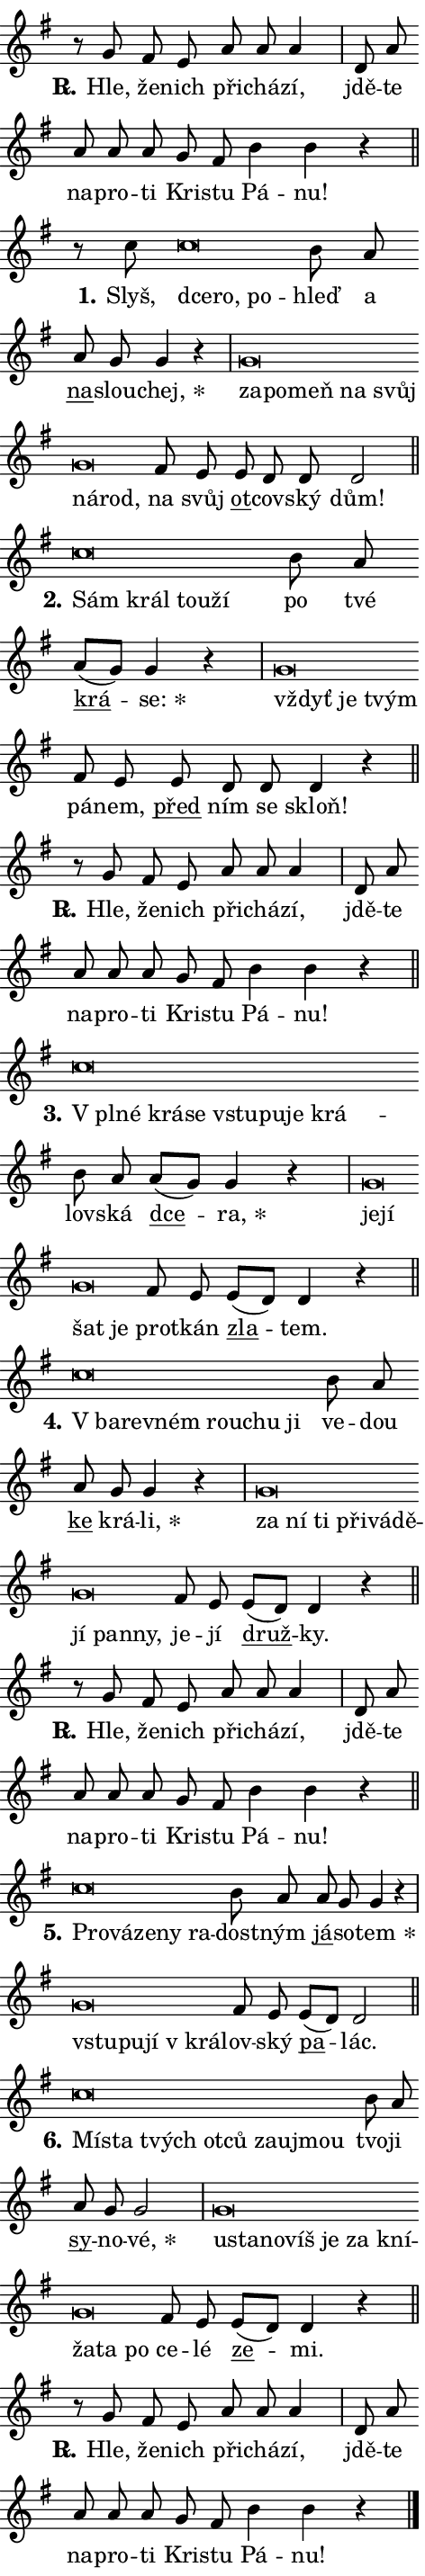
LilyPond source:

\version "2.24.0"
\header { tagline = "" }
\paper {
  indent = 0\cm
  top-margin = 0\cm
  right-margin = 0.13\cm % to fit lyric hyphens
  bottom-margin = 0\cm
  left-margin = 0\cm
  paper-width = 8\cm
  page-breaking = #ly:one-page-breaking
  system-system-spacing.basic-distance = #11
  score-system-spacing.basic-distance = #11
  ragged-last = ##f
}


%% Author: Thomas Morley
%% https://lists.gnu.org/archive/html/lilypond-user/2020-05/msg00002.html
#(define (line-position grob)
"Returns position of @var[grob} in current system:
   @code{'start}, if at first time-step
   @code{'end}, if at last time-step
   @code{'middle} otherwise
"
  (let* ((col (ly:item-get-column grob))
         (ln (ly:grob-object col 'left-neighbor))
         (rn (ly:grob-object col 'right-neighbor))
         (col-to-check-left (if (ly:grob? ln) ln col))
         (col-to-check-right (if (ly:grob? rn) rn col))
         (break-dir-left
           (and
             (ly:grob-property col-to-check-left 'non-musical #f)
             (ly:item-break-dir col-to-check-left)))
         (break-dir-right
           (and
             (ly:grob-property col-to-check-right 'non-musical #f)
             (ly:item-break-dir col-to-check-right))))
        (cond ((eqv? 1 break-dir-left) 'start)
              ((eqv? -1 break-dir-right) 'end)
              (else 'middle))))

#(define (tranparent-at-line-position vctor)
  (lambda (grob)
  "Relying on @code{line-position} select the relevant enry from @var{vctor}.
Used to determine transparency,"
    (case (line-position grob)
      ((end) (not (vector-ref vctor 0)))
      ((middle) (not (vector-ref vctor 1)))
      ((start) (not (vector-ref vctor 2))))))

noteHeadBreakVisibility =
#(define-music-function (break-visibility)(vector?)
"Makes @code{NoteHead}s transparent relying on @var{break-visibility}"
#{
  \override NoteHead.transparent =
    #(tranparent-at-line-position break-visibility)
#})

#(define delete-ledgers-for-transparent-note-heads
  (lambda (grob)
    "Reads whether a @code{NoteHead} is transparent.
If so this @code{NoteHead} is removed from @code{'note-heads} from
@var{grob}, which is supposed to be @code{LedgerLineSpanner}.
As a result ledgers are not printed for this @code{NoteHead}"
    (let* ((nhds-array (ly:grob-object grob 'note-heads))
           (nhds-list
             (if (ly:grob-array? nhds-array)
                 (ly:grob-array->list nhds-array)
                 '()))
           ;; Relies on the transparent-property being done before
           ;; Staff.LedgerLineSpanner.after-line-breaking is executed.
           ;; This is fragile ...
           (to-keep
             (remove
               (lambda (nhd)
                 (ly:grob-property nhd 'transparent #f))
               nhds-list)))
      ;; TODO find a better method to iterate over grob-arrays, similiar
      ;; to filter/remove etc for lists
      ;; For now rebuilt from scratch
      (set! (ly:grob-object grob 'note-heads)  '())
      (for-each
        (lambda (nhd)
          (ly:pointer-group-interface::add-grob grob 'note-heads nhd))
        to-keep))))

squashNotes = {
  \override NoteHead.X-extent = #'(-0.2 . 0.2)
  \override NoteHead.Y-extent = #'(-0.75 . 0)
  \override NoteHead.stencil =
    #(lambda (grob)
       (let ((pos (ly:grob-property grob 'staff-position)))
         (begin
           (if (< pos -7) (display "ERROR: Lower brevis then expected\n") (display ""))
           (if (<= pos -6) ly:text-interface::print ly:note-head::print))))
}
unSquashNotes = {
  \revert NoteHead.X-extent
  \revert NoteHead.Y-extent
  \revert NoteHead.stencil
}

hideNotes = \noteHeadBreakVisibility #begin-of-line-visible
unHideNotes = \noteHeadBreakVisibility #all-visible

% work-around for resetting accidentals
% https://lilypond.org/doc/v2.23/Documentation/notation/displaying-rhythms#unmetered-music
cadenzaMeasure = {
  \cadenzaOff
  \partial 1024 s1024
  \cadenzaOn
}

#(define-markup-command (accent layout props text) (markup?)
  "Underline accented syllable"
  (interpret-markup layout props
    #{\markup \override #'(offset . 4.3) \underline { #text }#}))

responsum = \markup \concat {
  "R" \hspace #-1.05 \path #0.1 #'((moveto 0 0.07) (lineto 0.9 0.8)) \hspace #0.05 "."
}

spaceSize = #0.6828661417322834 % exact space size for TeX Gyre Schola

\layout {
  \context {
    \Staff
    \remove "Time_signature_engraver"
    \override LedgerLineSpanner.after-line-breaking = #delete-ledgers-for-transparent-note-heads
  }
  \context {
    \Lyrics {
      \override LyricSpace.minimum-distance = \spaceSize
      \override LyricText.font-name = #"TeX Gyre Schola"
      \override LyricText.font-size = 1
      \override StanzaNumber.font-name = #"TeX Gyre Schola Bold"
      \override StanzaNumber.font-size = 1
    }
  }
  \context {
    \Score 
    \override NoteHead.text =
      #(lambda (grob) 
        (let ((pos (ly:grob-property grob 'staff-position)))
          #{\markup {
            \combine
              \halign #-0.55 \raise #(if (= pos -6) 0 0.5) \override #'(thickness . 2) \draw-line #'(3.2 . 0)
              \musicglyph "noteheads.sM1"
          }#}))
  }
}

% magnetic-lyrics.ily
%
%   written by
%     Jean Abou Samra <jean@abou-samra.fr>
%     Werner Lemberg <wl@gnu.org>
%
%   adapted by
%     Jiri Hon <jiri.hon@gmail.com>
%
% Version 2022-Apr-15

% https://www.mail-archive.com/lilypond-user@gnu.org/msg149350.html

#(define (Left_hyphen_pointer_engraver context)
   "Collect syllable-hyphen-syllable occurrences in lyrics and store
them in properties.  This engraver only looks to the left.  For
example, if the lyrics input is @code{foo -- bar}, it does the
following.

@itemize @bullet
@item
Set the @code{text} property of the @code{LyricHyphen} grob between
@q{foo} and @q{bar} to @code{foo}.

@item
Set the @code{left-hyphen} property of the @code{LyricText} grob with
text @q{foo} to the @code{LyricHyphen} grob between @q{foo} and
@q{bar}.
@end itemize

Use this auxiliary engraver in combination with the
@code{lyric-@/text::@/apply-@/magnetic-@/offset!} hook."
   (let ((hyphen #f)
         (text #f))
     (make-engraver
      (acknowledgers
       ((lyric-syllable-interface engraver grob source-engraver)
        (set! text grob)))
      (end-acknowledgers
       ((lyric-hyphen-interface engraver grob source-engraver)
        ;(when (not (grob::has-interface grob 'lyric-space-interface))
          (set! hyphen grob)));)
      ((stop-translation-timestep engraver)
       (when (and text hyphen)
         (ly:grob-set-object! text 'left-hyphen hyphen))
       (set! text #f)
       (set! hyphen #f)))))

#(define (lyric-text::apply-magnetic-offset! grob)
   "If the space between two syllables is less than the value in
property @code{LyricText@/.details@/.squash-threshold}, move the right
syllable to the left so that it gets concatenated with the left
syllable.

Use this function as a hook for
@code{LyricText@/.after-@/line-@/breaking} if the
@code{Left_@/hyphen_@/pointer_@/engraver} is active."
   (let ((hyphen (ly:grob-object grob 'left-hyphen #f)))
     (when hyphen
       (let ((left-text (ly:spanner-bound hyphen LEFT)))
         (when (grob::has-interface left-text 'lyric-syllable-interface)
           (let* ((common (ly:grob-common-refpoint grob left-text X))
                  (this-x-ext (ly:grob-extent grob common X))
                  (left-x-ext
                   (begin
                     ;; Trigger magnetism for left-text.
                     (ly:grob-property left-text 'after-line-breaking)
                     (ly:grob-extent left-text common X)))
                  ;; `delta` is the gap width between two syllables.
                  (delta (- (interval-start this-x-ext)
                            (interval-end left-x-ext)))
                  (details (ly:grob-property grob 'details))
                  (threshold (assoc-get 'squash-threshold details 0.2)))
             (when (< delta threshold)
               (let* (;; We have to manipulate the input text so that
                      ;; ligatures crossing syllable boundaries are not
                      ;; disabled.  For languages based on the Latin
                      ;; script this is essentially a beautification.
                      ;; However, for non-Western scripts it can be a
                      ;; necessity.
                      (lt (ly:grob-property left-text 'text))
                      (rt (ly:grob-property grob 'text))
                      (is-space (grob::has-interface hyphen 'lyric-space-interface))
                      (space (if is-space " " ""))
                      (extra-delta (if is-space spaceSize 0))
                      ;; Append new syllable.
                      (ltrt-space (if (and (string? lt) (string? rt))
                                (string-append lt space rt)
                                (make-concat-markup (list lt space rt))))
                      ;; Right-align `ltrt` to the right side.
                      (ltrt-space-markup (grob-interpret-markup
                               grob
                               (make-translate-markup
                                (cons (interval-length this-x-ext) 0)
                                (make-right-align-markup ltrt-space)))))
                 (begin
                   ;; Don't print `left-text`.
                   (ly:grob-set-property! left-text 'stencil #f)
                   ;; Set text and stencil (which holds all collected
                   ;; syllables so far) and shift it to the left.
                   (ly:grob-set-property! grob 'text ltrt-space)
                   (ly:grob-set-property! grob 'stencil ltrt-space-markup)
                   (ly:grob-translate-axis! grob (- (- delta extra-delta)) X))))))))))


#(define (lyric-hyphen::displace-bounds-first grob)
   ;; Make very sure this callback isn't triggered too early.
   (let ((left (ly:spanner-bound grob LEFT))
         (right (ly:spanner-bound grob RIGHT)))
     (ly:grob-property left 'after-line-breaking)
     (ly:grob-property right 'after-line-breaking)
     (ly:lyric-hyphen::print grob)))

squashThreshold = #0.4

\layout {
  \context {
    \Lyrics
    \consists #Left_hyphen_pointer_engraver
    \override LyricText.after-line-breaking =
      #lyric-text::apply-magnetic-offset!
    \override LyricHyphen.stencil = #lyric-hyphen::displace-bounds-first
    \override LyricText.details.squash-threshold = \squashThreshold
    \override LyricHyphen.minimum-distance = 0
    \override LyricHyphen.minimum-length = \squashThreshold
  }
}

squashText = \override LyricText.details.squash-threshold = 9999
unSquashText = \override LyricText.details.squash-threshold = \squashThreshold

leftText = \override LyricText.self-alignment-X = #LEFT
unLeftText = \revert LyricText.self-alignment-X

starOffset = #(lambda (grob) 
                (let ((x_offset (ly:self-alignment-interface::aligned-on-x-parent grob)))
                  (if (= x_offset 0) 0 (+ x_offset 1.2))))

star = #(define-music-function (syllable)(string?)
"Append star separator at the end of a syllable"
#{
  \once \override LyricText.X-offset = #starOffset
  \lyricmode { \markup {
    #syllable
    \override #'((font-name . "TeX Gyre Schola Bold")) \hspace #0.2 \lower #0.65 \larger "*"
  } }
#})

starAccent = #(define-music-function (syllable)(string?)
"Append star separator at the end of a syllable and make accent"
#{
  \once \override LyricText.X-offset = #starOffset
  \lyricmode { \markup {
    \accent #syllable
    \override #'((font-name . "TeX Gyre Schola Bold")) \hspace #0.2 \lower #0.65 \larger "*"
  } }
#})

breath = #(define-music-function (syllable)(string?)
"Append breathing indicator at the end of a syllable"
#{
  \lyricmode { \markup { #syllable "+" } }
#})

optionalBreath = #(define-music-function (syllable)(string?)
"Append optional breathing indicator at the end of a syllable"
#{
  \lyricmode { \markup { #syllable "(+)" } }
#})


\score {
    <<
        \new Voice = "melody" { \cadenzaOn \key g \major \relative { r8 g' fis e a a a4 \cadenzaMeasure \bar "|" d,8 a' \bar "" a a a \bar "" g fis b4 b r \cadenzaMeasure \bar "||" \break } }
        \new Lyrics \lyricsto "melody" { \lyricmode { \set stanza = \responsum
Hle, že -- nich při -- chá -- zí, jdě -- te na -- pro -- ti Kri -- stu Pá -- nu! } }
    >>
    \layout {}
}

\score {
    <<
        \new Voice = "melody" { \cadenzaOn \key g \major \relative { r8 c''8 \squashNotes c\breve*1/16 \hideNotes \breve*1/16 \breve*1/16 \bar "" \unHideNotes \unSquashNotes b8 a \bar "" a g g4 r \cadenzaMeasure \bar "|" \squashNotes g\breve*1/16 \hideNotes \breve*1/16 \bar "" \breve*1/16 \bar "" \breve*1/16 \bar "" \breve*1/16 \bar "" \breve*1/16 \breve*1/16 \bar "" \unHideNotes \unSquashNotes fis8 e \bar "" e d d d2 \cadenzaMeasure \bar "||" \break } }
        \new Lyrics \lyricsto "melody" { \lyricmode { \set stanza = "1."
Slyš, \leftText dce -- \squashText ro, po -- \unLeftText \unSquashText hleď a \markup \accent na -- slou -- \star chej, \leftText za -- \squashText po -- meň na svůj ná -- rod, \unLeftText \unSquashText na svůj \markup \accent ot -- cov -- ský dům! } }
    >>
    \layout {}
}

\score {
    <<
        \new Voice = "melody" { \cadenzaOn \key g \major \relative { \squashNotes c''\breve*1/16 \hideNotes \breve*1/16 \bar "" \breve*1/16 \breve*1/16 \bar "" \unHideNotes \unSquashNotes b8 a \bar "" a[( g)] g4 r \cadenzaMeasure \bar "|" \squashNotes g\breve*1/16 \hideNotes \breve*1/16 \breve*1/16 \bar "" \unHideNotes \unSquashNotes fis8 e \bar "" e d d d4 r \cadenzaMeasure \bar "||" \break } }
        \new Lyrics \lyricsto "melody" { \lyricmode { \set stanza = "2."
\leftText Sám \squashText král tou -- ží \unLeftText \unSquashText po tvé \markup \accent krá -- \star se: \leftText vždyť \squashText je tvým \unLeftText \unSquashText pá -- nem, \markup \accent před ním se skloň! } }
    >>
    \layout {}
}

\score {
    <<
        \new Voice = "melody" { \cadenzaOn \key g \major \relative { r8 g' fis e a a a4 \cadenzaMeasure \bar "|" d,8 a' \bar "" a a a \bar "" g fis b4 b r \cadenzaMeasure \bar "||" \break } }
        \new Lyrics \lyricsto "melody" { \lyricmode { \set stanza = \responsum
Hle, že -- nich při -- chá -- zí, jdě -- te na -- pro -- ti Kri -- stu Pá -- nu! } }
    >>
    \layout {}
}

\score {
    <<
        \new Voice = "melody" { \cadenzaOn \key g \major \relative { \squashNotes c''\breve*1/16 \hideNotes \breve*1/16 \bar "" \breve*1/16 \bar "" \breve*1/16 \bar "" \breve*1/16 \bar "" \breve*1/16 \bar "" \breve*1/16 \breve*1/16 \bar "" \unHideNotes \unSquashNotes b8 a \bar "" a[( g)] g4 r \cadenzaMeasure \bar "|" \squashNotes g\breve*1/16 \hideNotes \breve*1/16 \bar "" \breve*1/16 \breve*1/16 \bar "" \unHideNotes \unSquashNotes fis8 e \bar "" e[( d)] d4 r \cadenzaMeasure \bar "||" \break } }
        \new Lyrics \lyricsto "melody" { \lyricmode { \set stanza = "3."
\leftText "V pl" -- \squashText né krá -- se vstu -- pu -- je krá -- \unLeftText \unSquashText lov -- ská \markup \accent dce -- \star ra, \leftText je -- \squashText jí šat je \unLeftText \unSquashText pro -- tkán \markup \accent zla -- tem. } }
    >>
    \layout {}
}

\score {
    <<
        \new Voice = "melody" { \cadenzaOn \key g \major \relative { \squashNotes c''\breve*1/16 \hideNotes \breve*1/16 \bar "" \breve*1/16 \bar "" \breve*1/16 \bar "" \breve*1/16 \breve*1/16 \bar "" \unHideNotes \unSquashNotes b8 a \bar "" a g g4 r \cadenzaMeasure \bar "|" \squashNotes g\breve*1/16 \hideNotes \breve*1/16 \bar "" \breve*1/16 \bar "" \breve*1/16 \bar "" \breve*1/16 \bar "" \breve*1/16 \bar "" \breve*1/16 \bar "" \breve*1/16 \breve*1/16 \bar "" \unHideNotes \unSquashNotes fis8 e \bar "" e[( d)] d4 r \cadenzaMeasure \bar "||" \break } }
        \new Lyrics \lyricsto "melody" { \lyricmode { \set stanza = "4."
\leftText "V ba" -- \squashText rev -- ném rou -- chu ji \unLeftText \unSquashText ve -- dou \markup \accent ke krá -- \star li, \leftText za \squashText ní ti při -- vá -- dě -- jí pan -- ny, \unLeftText \unSquashText je -- jí \markup \accent druž -- ky. } }
    >>
    \layout {}
}

\score {
    <<
        \new Voice = "melody" { \cadenzaOn \key g \major \relative { r8 g' fis e a a a4 \cadenzaMeasure \bar "|" d,8 a' \bar "" a a a \bar "" g fis b4 b r \cadenzaMeasure \bar "||" \break } }
        \new Lyrics \lyricsto "melody" { \lyricmode { \set stanza = \responsum
Hle, že -- nich při -- chá -- zí, jdě -- te na -- pro -- ti Kri -- stu Pá -- nu! } }
    >>
    \layout {}
}

\score {
    <<
        \new Voice = "melody" { \cadenzaOn \key g \major \relative { \squashNotes c''\breve*1/16 \hideNotes \breve*1/16 \bar "" \breve*1/16 \bar "" \breve*1/16 \breve*1/16 \bar "" \unHideNotes \unSquashNotes b8 a \bar "" a g g4 r \cadenzaMeasure \bar "|" \squashNotes g\breve*1/16 \hideNotes \breve*1/16 \bar "" \breve*1/16 \breve*1/16 \bar "" \unHideNotes \unSquashNotes fis8 e \bar "" e[( d)] d2 \cadenzaMeasure \bar "||" \break } }
        \new Lyrics \lyricsto "melody" { \lyricmode { \set stanza = "5."
\leftText Pro -- \squashText vá -- ze -- ny ra -- \unLeftText \unSquashText dost -- ným \markup \accent já -- so -- \star tem \leftText vstu -- \squashText pu -- jí "v krá" -- \unLeftText \unSquashText lov -- ský \markup \accent pa -- lác. } }
    >>
    \layout {}
}

\score {
    <<
        \new Voice = "melody" { \cadenzaOn \key g \major \relative { \squashNotes c''\breve*1/16 \hideNotes \breve*1/16 \bar "" \breve*1/16 \bar "" \breve*1/16 \bar "" \breve*1/16 \bar "" \breve*1/16 \bar "" \breve*1/16 \breve*1/16 \bar "" \unHideNotes \unSquashNotes b8 a \bar "" a g g2 \cadenzaMeasure \bar "|" \squashNotes g\breve*1/16 \hideNotes \breve*1/16 \bar "" \breve*1/16 \bar "" \breve*1/16 \bar "" \breve*1/16 \bar "" \breve*1/16 \bar "" \breve*1/16 \bar "" \breve*1/16 \bar "" \breve*1/16 \breve*1/16 \bar "" \unHideNotes \unSquashNotes fis8 e \bar "" e[( d)] d4 r \cadenzaMeasure \bar "||" \break } }
        \new Lyrics \lyricsto "melody" { \lyricmode { \set stanza = "6."
\leftText Mí -- \squashText sta tvých ot -- ců za -- u -- jmou \unLeftText \unSquashText tvo -- ji \markup \accent sy -- no -- \star vé, \leftText u -- \squashText sta -- no -- víš je za kní -- ža -- ta po \unLeftText \unSquashText ce -- lé \markup \accent ze -- mi. } }
    >>
    \layout {}
}

\score {
    <<
        \new Voice = "melody" { \cadenzaOn \key g \major \relative { r8 g' fis e a a a4 \cadenzaMeasure \bar "|" d,8 a' \bar "" a a a \bar "" g fis b4 b r \cadenzaMeasure \bar "||" \break } \bar "|." }
        \new Lyrics \lyricsto "melody" { \lyricmode { \set stanza = \responsum
Hle, že -- nich při -- chá -- zí, jdě -- te na -- pro -- ti Kri -- stu Pá -- nu! } }
    >>
    \layout {}
}
